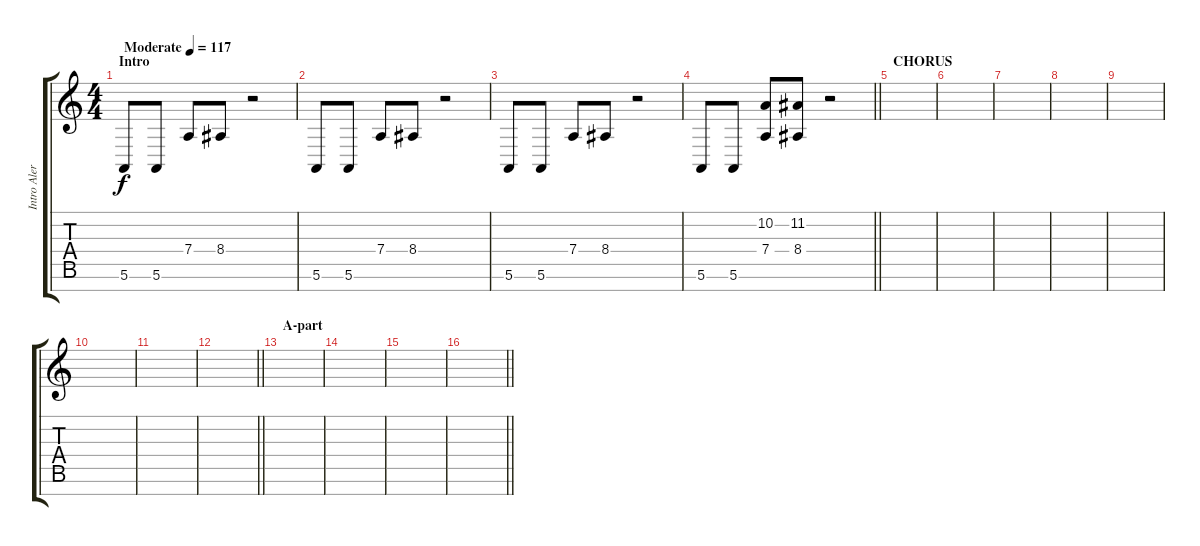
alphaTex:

\track ("Intro Alert" "Intro Aler") {instrument fx8scifi}
\staff {score tabs}
\tuning (E4 B3 G3 D3 A2 E2 B1) {hide}
\ts (4 4)
\section ("" "Intro")
\tempo (117 "Moderate")
\clef g2
\ks c
5.6.8{dy f instrument fx8scifi} 5.6.8 7.4.8 8.4.8 r.2 |
5.6.8 5.6.8 7.4.8 8.4.8 r.2 |
5.6.8 5.6.8 7.4.8 8.4.8 r.2 |
\barLineRight lightlight
5.6.8 5.6.8 (10.2 7.4).8 (11.2 8.4).8 r.2 |
\section ("" "CHORUS")
|
|
|
|
|
|
|
\barLineRight lightlight
|
\section ("" "A-part")
|
|
|
\barLineRight lightlight
